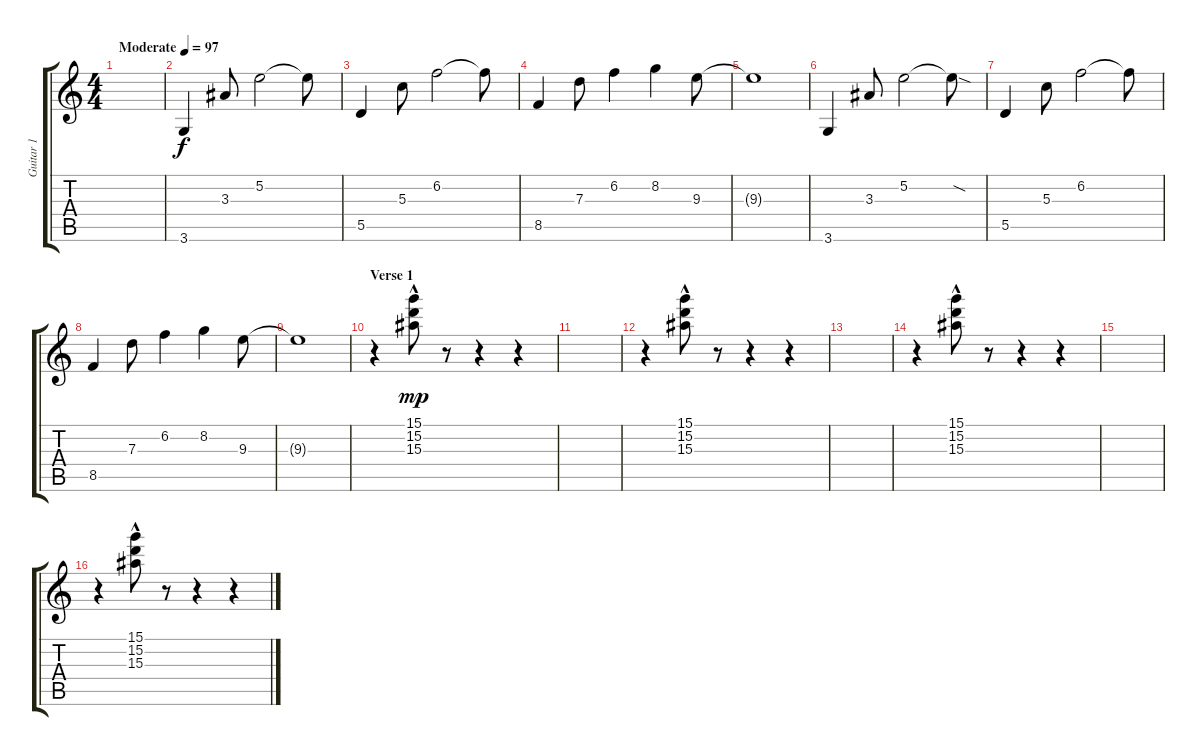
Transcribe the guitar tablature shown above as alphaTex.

\track ("Guitar 1" "Guitar 1") {instrument distortionguitar}
\staff {score tabs}
\tuning (E4 B3 G3 D3 A2 E2) {hide}
\ts (4 4)
\tempo (97 "Moderate")
\clef g2
\ks c
|
3.6.4 3.3.8 5.2.2{volume 7} 5.2{t}.8 |
5.5.4{volume 11} 5.3.8 6.2.2{volume 7} 6.2{t}.8 |
8.5.4{volume 11} 7.3.8 6.2.4 8.2.4 9.3.8 |
9.3{t}.1{volume 4} |
3.6.4{volume 11} 3.3.8 5.2.2{volume 7} 5.2{sod t}.8 |
5.5.4{volume 11} 5.3.8 6.2.2{volume 7} 6.2{t}.8 |
8.5.4{volume 11} 7.3.8 6.2.4 8.2.4 9.3.8 |
9.3{t}.1{volume 4} |
\section ("" "Verse 1")
r.4{volume 11} (15.1 15.2{hac} 15.3{hac}).8{dy mp volume 6} r.8 r.4 r.4 |
|
r.4{volume 11} (15.1 15.2{hac} 15.3{hac}).8{volume 6} r.8 r.4 r.4 |
|
r.4{volume 11} (15.1 15.2{hac} 15.3{hac}).8{volume 6} r.8 r.4 r.4 |
|
r.4{volume 11} (15.1 15.2{hac} 15.3{hac}).8{volume 6} r.8 r.4 r.4
